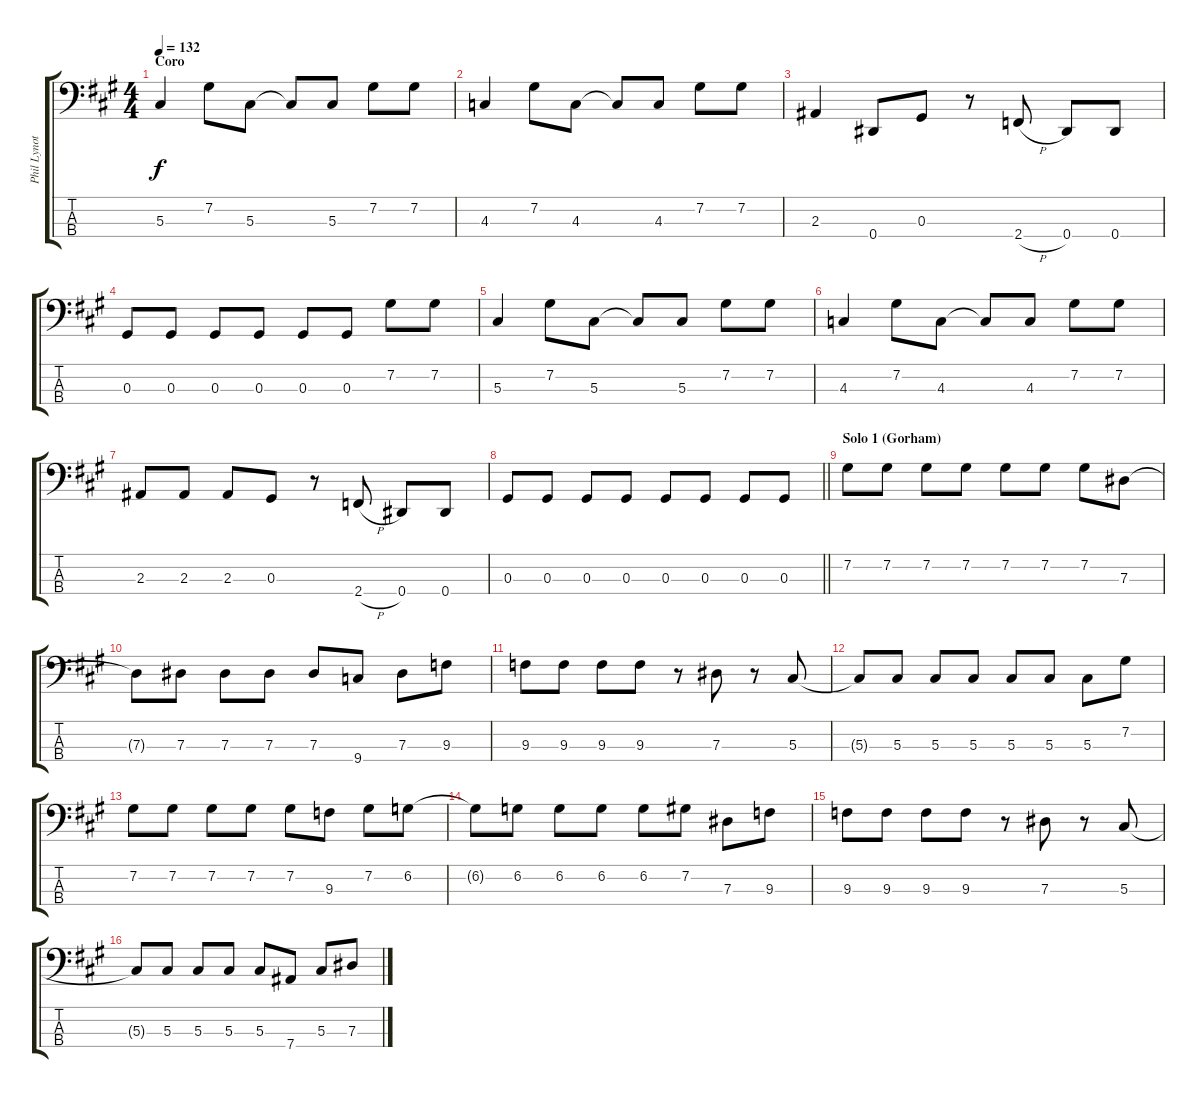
\track ("Phil Lynott" "Phil Lynot") {instrument electricbasspick}
\staff {score tabs}
\tuning (Gb2 Db2 Ab1 Eb1) {hide}
\ts (4 4)
\section ("" "Coro")
\tempo 132
\clef f4
\ks a
5.3.4{dy f} 7.2.8 5.3.8 5.3{t}.8 5.3.8 7.2.8 7.2.8 |
4.3.4 7.2.8 4.3.8 4.3{t}.8 4.3.8 7.2.8 7.2.8 |
2.3.4 0.4.8 0.3.8 r.8 2.4{h}.8 0.4.8 0.4.8 |
0.3.8 0.3.8 0.3.8 0.3.8 0.3.8 0.3.8 7.2.8 7.2.8 |
5.3.4 7.2.8 5.3.8 5.3{t}.8 5.3.8 7.2.8 7.2.8 |
4.3.4 7.2.8 4.3.8 4.3{t}.8 4.3.8 7.2.8 7.2.8 |
2.3.8 2.3.8 2.3.8 0.3.8 r.8 2.4{h}.8 0.4.8 0.4.8 |
\barLineRight lightlight
0.3.8 0.3.8 0.3.8 0.3.8 0.3.8 0.3.8 0.3.8 0.3.8 |
\section ("" "Solo 1 (Gorham)")
7.2.8 7.2.8 7.2.8 7.2.8 7.2.8 7.2.8 7.2.8 7.3.8 |
7.3{t}.8 7.3.8 7.3.8 7.3.8 7.3.8 9.4.8 7.3.8 9.3.8 |
9.3.8 9.3.8 9.3.8 9.3.8 r.8 7.3.8 r.8 5.3.8 |
5.3{t}.8 5.3.8 5.3.8 5.3.8 5.3.8 5.3.8 5.3.8 7.2.8 |
7.2.8 7.2.8 7.2.8 7.2.8 7.2.8 9.3.8 7.2.8 6.2.8 |
6.2{t}.8 6.2.8 6.2.8 6.2.8 6.2.8 7.2.8 7.3.8 9.3.8 |
9.3.8 9.3.8 9.3.8 9.3.8 r.8 7.3.8 r.8 5.3.8 |
5.3{t}.8 5.3.8 5.3.8 5.3.8 5.3.8 7.4.8 5.3.8 7.3.8
